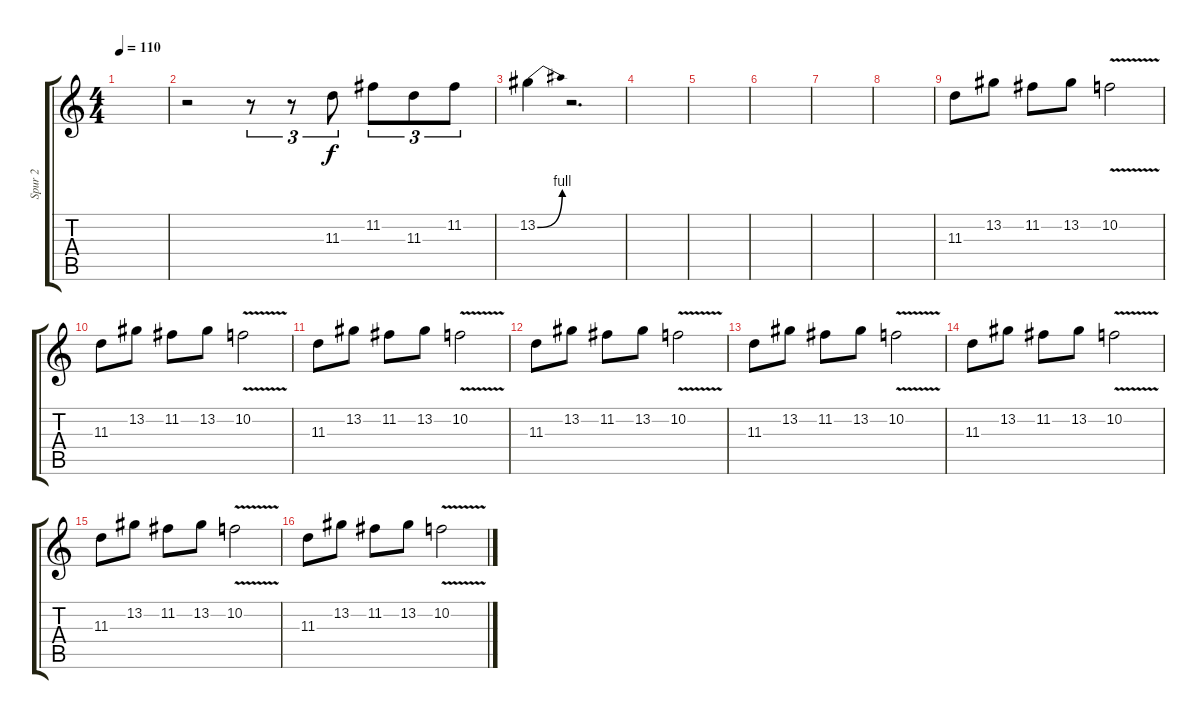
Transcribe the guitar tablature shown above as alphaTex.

\track ("Spur 2" "Spur 2") {instrument distortionguitar}
\staff {score tabs}
\tuning (C4 G3 Eb3 Bb2 F2 C2) {hide}
\ts (4 4)
\tempo 110
\clef g2
\ks c
|
r.2 r.8{tu (3 2)} r.8{tu (3 2)} 11.3.8{tu (3 2)} 11.2.8{tu (3 2)} 11.3.8{tu (3 2)} 11.2.8{tu (3 2)} |
13.2{be (bend 0 0 60 4)}.4 r.2{d} |
|
|
|
|
|
11.3.8 13.2.8 11.2.8 13.2.8 10.2{v}.2 |
11.3.8 13.2.8 11.2.8 13.2.8 10.2{v}.2 |
11.3.8 13.2.8 11.2.8 13.2.8 10.2{v}.2 |
11.3.8 13.2.8 11.2.8 13.2.8 10.2{v}.2 |
11.3.8 13.2.8 11.2.8 13.2.8 10.2{v}.2 |
11.3.8 13.2.8 11.2.8 13.2.8 10.2{v}.2 |
11.3.8 13.2.8 11.2.8 13.2.8 10.2{v}.2 |
11.3.8 13.2.8 11.2.8 13.2.8 10.2{v}.2
